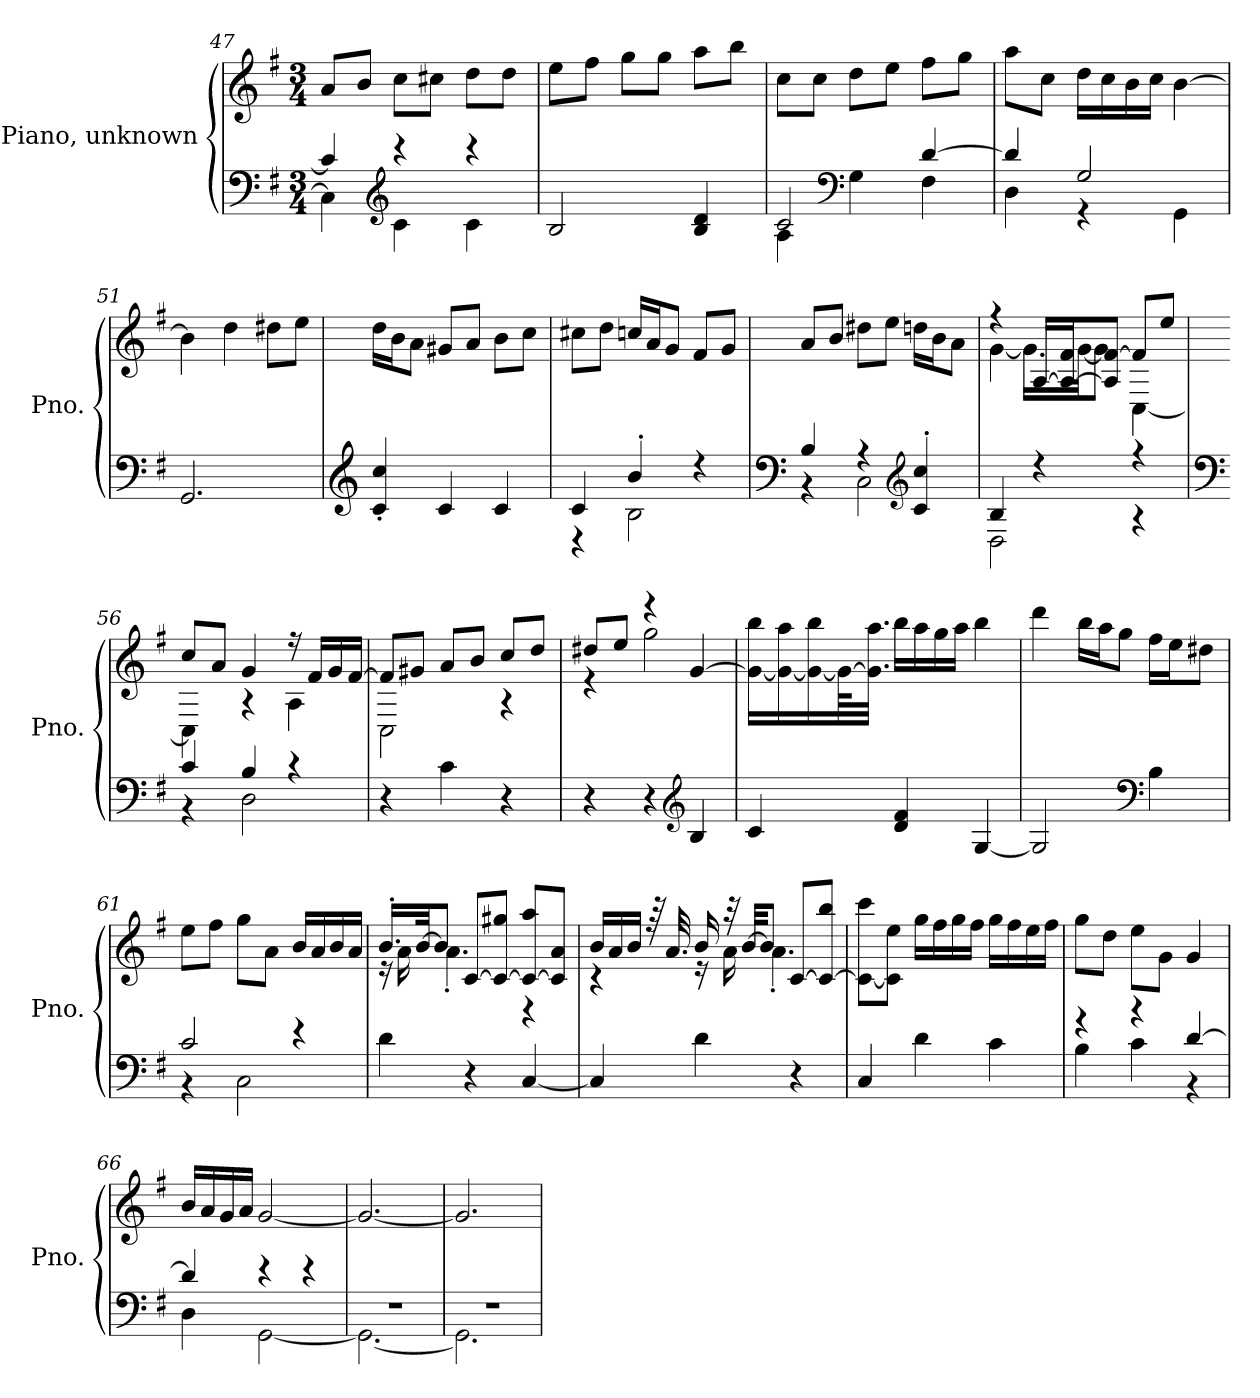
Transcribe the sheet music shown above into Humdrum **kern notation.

**kern	**kern
*part1	*part1
*staff2	*staff1
*I"Piano, unknown	*
*I'Pno.	*
*clefF4	*clefG2
*k[f#]	*k[f#]
*M3/4	*M3/4
=47	=47
*^	*
4c/]	4C\]	8a/L
.	.	8b/J
*clefG2	*	*
4r	4c\	8cc\L
.	.	8cc#X\J
4r	4c\	8dd\L
.	.	8dd\J
*v	*v	*
=48	=48
2B/	8ee\L
.	8ff#\J
.	8gg\L
.	8gg\J
4B/ 4d/	8aa\L
.	8bb\J
!!LO:LB:g=z
=49	=49
*^	*
2c/	4A\	8cc\L
.	.	8cc\J
*clefF4	*	*
.	4G\	8dd\L
.	.	8ee\J
[4d/	4F#\	8ff#\L
.	.	8gg\J
=50	=50	=50
4d/]	4D\	8aa\L
.	.	8cc\J
2G/	4r	16dd\LL
.	.	16cc\
.	.	16b\
.	.	16cc\JJ
.	4GG\	[4b\
*v	*v	*
=51	=51
2.GG/	4b\]
.	4dd\
.	8dd#X\L
.	8ee\J
=52	=52
*clefG2	*
4c/' 4cc/'	16dd\LL
.	16b\J
.	8a\J
4c/	8g#X/L
.	8a/J
4c/	8b\L
.	8cc\J
=53	=53
*^	*
4c/	4r	8cc#X\L
.	.	8dd\J
4b'/	2B\	16ccn/LL
.	.	16a/J
.	.	8g/J
4r	.	8f#/L
.	.	8g/J
!!LO:LB:g=z
=54	=54	=54
*clefF4	*	*
4B/	4r	8a/L
.	.	8b/J
4r	2C\	8dd#X\L
.	.	8ee\J
*clefG2	*	*
4c/' 4cc/'	.	16ddn\LL
.	.	16b\J
.	.	8a\J
=55	=55	=55
*	*	*^
4B/	2D\	4r	[4g\
4r	.	[16A/LL	16.g\LL]
.	.	16A/_ 16f#/J	.
.	.	.	[32g\JK
.	.	8A/] [8f#/J	8g\J]
4r	4r	8f#/L]	[4C\
.	.	8ee/J	.
=56	=56	=56	=56
*clefF4	*	*	*
4c/	4r	8cc/L	4C\]
.	.	8a/J	.
4B/	2D\	4g/	4r
4r	.	16r	4A\
.	.	16f#/LL	.
.	.	16g/	.
.	.	[16f#/JJ	.
*v	*v	*	*
=57	=57	=57
4r	8f#/L]	2C\
.	8g#X/J	.
4c\	8a/L	.
.	8b/J	.
4r	8cc/L	4r
.	8dd/J	.
=58	=58	=58
4r	8dd#X/L	4r
.	8ee/J	.
4r	4r	2gg\
*clefG2	*	*
4B/	[4g/	.
*	*v	*v
!!LO:LB:g=z
=59	=59
4c/	16g\_ 16bb\LL
.	16g\_ 16aa\
.	16g\_ 16bb\
.	64g\KL_
.	32.g\] 32.aa\JJJ
4d/ 4f#/	16bb\LL
.	16aa\
.	16gg\
.	16aa\JJ
[4G/	4bb\
=60	=60
2G/]	4ddd\
.	16bb\LL
.	16aa\J
.	8gg\J
*clefF4	*
4B\	16ff#\LL
.	16ee\J
.	8dd#X\J
=61	=61
*^	*
2c/	4r	8ee\L
.	.	8ff#\J
.	2C\	8gg\L
.	.	8a\J
4r	.	16b/LL
.	.	16a/
.	.	16b/
.	.	16a/JJ
*v	*v	*
=62	=62
*	*^
4d\	16.b'/LL	16r
.	.	16a\
.	[32b/JK	.
.	8b/J]	4.a'\
4r	[8c/L	.
.	8c/_ 8gg#X/J	.
[4C/	8c/_ 8aa/L	4r
.	8c/] 8a/J	.
!!LO:PB:g=z	!!
=63	=63	=63
4C/]	16b/LL	4r
.	16a/	.
.	16b/JJ	.
.	64r	.
.	32.a/	.
4d\	16b/	16r
.	32r	16a\
.	[32b/KKL	.
.	8b/J]	4.a'\
4r	[8c/L	.
.	8c/_ 8bb/J	.
*	*v	*v
=64	=64
4C/	8c\_ 8ccc\L
.	8c\] 8ee\J
4d\	16gg\LL
.	16ff#\
.	16gg\
.	16ff#\JJ
4c\	16gg\LL
.	16ff#\
.	16ee\
.	16ff#\JJ
=65	=65
*^	*
4r	4B\	8gg\L
.	.	8dd\J
4r	4c\	8ee\L
.	.	8g\J
[4d/	4r	4g/
=66	=66	=66
4d/]	4D\	16b/LL
.	.	16a/
.	.	16g/
.	.	16a/JJ
4r	[2GG\	[2g/
4r	.	.
=67	=67	=67
2.r	2.GG\_	2.g/_
=68	=68	=68
2.r	2.GG\]	2.g/]
*v	*v	*
=	=
*-	*-
